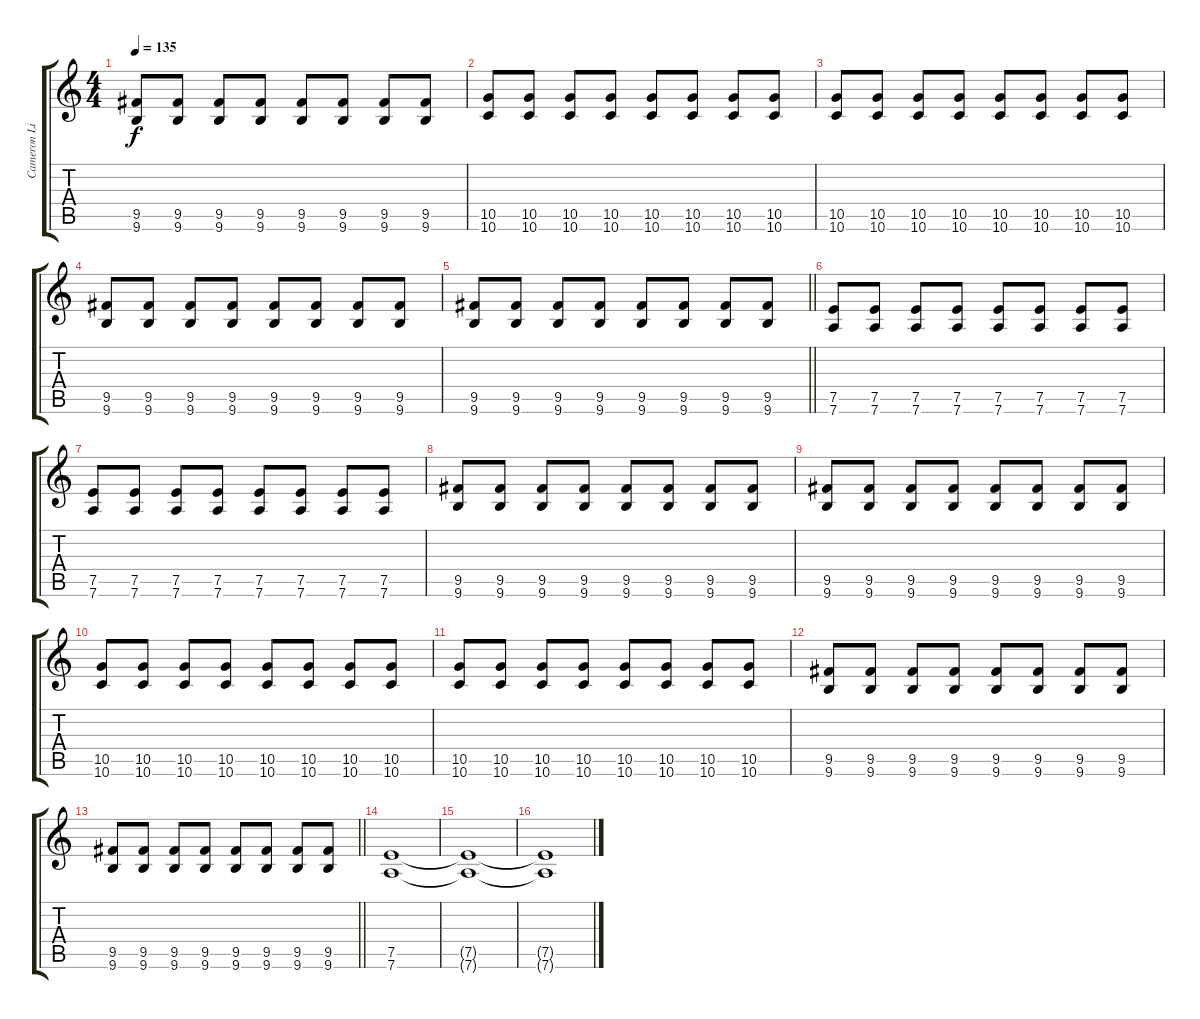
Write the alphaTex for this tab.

\track ("Cameron Liddell" "Cameron Li") {instrument distortionguitar}
\staff {score tabs}
\tuning (E4 B3 G3 D3 A2 D2) {hide}
\ts (4 4)
\tempo 135
\clef g2
\ks c
(9.5 9.6).8{dy f} (9.5 9.6).8 (9.5 9.6).8 (9.5 9.6).8 (9.5 9.6).8 (9.5 9.6).8 (9.5 9.6).8 (9.5 9.6).8 |
(10.5 10.6).8 (10.5 10.6).8 (10.5 10.6).8 (10.5 10.6).8 (10.5 10.6).8 (10.5 10.6).8 (10.5 10.6).8 (10.5 10.6).8 |
(10.5 10.6).8 (10.5 10.6).8 (10.5 10.6).8 (10.5 10.6).8 (10.5 10.6).8 (10.5 10.6).8 (10.5 10.6).8 (10.5 10.6).8 |
(9.5 9.6).8 (9.5 9.6).8 (9.5 9.6).8 (9.5 9.6).8 (9.5 9.6).8 (9.5 9.6).8 (9.5 9.6).8 (9.5 9.6).8 |
\barLineRight lightlight
(9.5 9.6).8 (9.5 9.6).8 (9.5 9.6).8 (9.5 9.6).8 (9.5 9.6).8 (9.5 9.6).8 (9.5 9.6).8 (9.5 9.6).8 |
(7.5 7.6).8 (7.5 7.6).8 (7.5 7.6).8 (7.5 7.6).8 (7.5 7.6).8 (7.5 7.6).8 (7.5 7.6).8 (7.5 7.6).8 |
(7.5 7.6).8 (7.5 7.6).8 (7.5 7.6).8 (7.5 7.6).8 (7.5 7.6).8 (7.5 7.6).8 (7.5 7.6).8 (7.5 7.6).8 |
(9.5 9.6).8 (9.5 9.6).8 (9.5 9.6).8 (9.5 9.6).8 (9.5 9.6).8 (9.5 9.6).8 (9.5 9.6).8 (9.5 9.6).8 |
(9.5 9.6).8 (9.5 9.6).8 (9.5 9.6).8 (9.5 9.6).8 (9.5 9.6).8 (9.5 9.6).8 (9.5 9.6).8 (9.5 9.6).8 |
(10.5 10.6).8 (10.5 10.6).8 (10.5 10.6).8 (10.5 10.6).8 (10.5 10.6).8 (10.5 10.6).8 (10.5 10.6).8 (10.5 10.6).8 |
(10.5 10.6).8 (10.5 10.6).8 (10.5 10.6).8 (10.5 10.6).8 (10.5 10.6).8 (10.5 10.6).8 (10.5 10.6).8 (10.5 10.6).8 |
(9.5 9.6).8 (9.5 9.6).8 (9.5 9.6).8 (9.5 9.6).8 (9.5 9.6).8 (9.5 9.6).8 (9.5 9.6).8 (9.5 9.6).8 |
\barLineRight lightlight
(9.5 9.6).8 (9.5 9.6).8 (9.5 9.6).8 (9.5 9.6).8 (9.5 9.6).8 (9.5 9.6).8 (9.5 9.6).8 (9.5 9.6).8 |
(7.5 7.6).1 |
(7.5{t} 7.6{t}).1 |
(7.5{t} 7.6{t}).1
